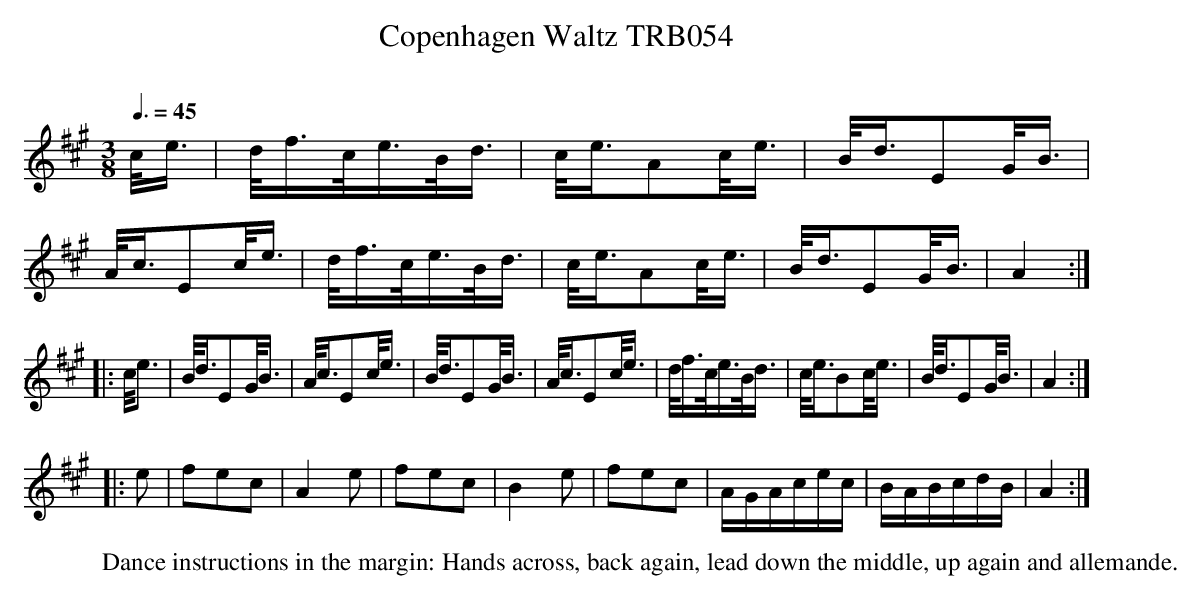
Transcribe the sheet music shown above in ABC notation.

X:1
T:Copenhagen Waltz TRB054
Q:3/8=45
W:Dance instructions in the margin: Hands across, back again, lead down the middle, up again and allemande.
L:1/16
M:3/8
O:
K:A
c<e | d<fc<eB<d | c<eA2c<e | B<dE2G<B | A<cE2c<e | d<fc<eB<d | c<eA2c<e | B<dE2G<B | A4 :|
|:c/e3 | B<dE2G<B | A<cE2c<e | B<dE2G<B | A<cE2c<e | d<fc<eB<d | c<eB2c<e | B<dE2G<B | A4 :|
|:e2 | f2e2c2 | A4 e2 | f2e2c2 | B4 e2 | f2e2c2 | AGAcec | BABcdB | A4 :|
